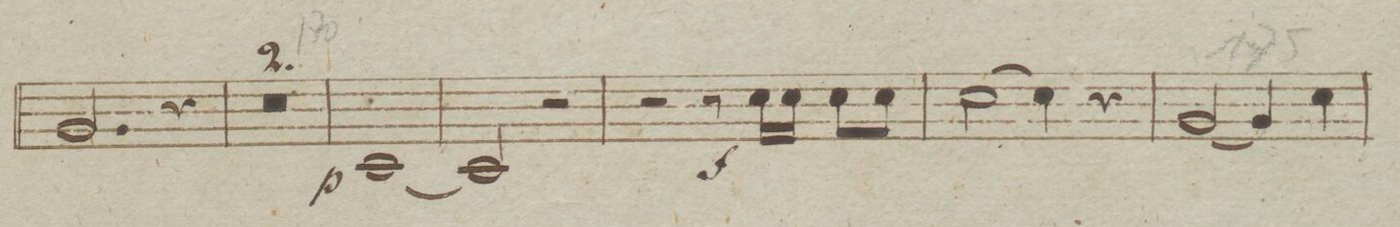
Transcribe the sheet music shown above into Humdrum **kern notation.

**kern	**dynam
*I"Corno Secondo in Es.	*
*clefG2	*
*k[b-e-a-d-]	*
*met(c)	*
*M4/4	*
2.B-/	.
4r	.
=165	=165
0r	.
=166	=166
=167	=167
[1E-	p
=168	=168
2E-/]	.
2r	.
=169	=169
2r	.
8r	f
16e-\LL	.
16e-\JJ	.
8e-\L	.
8e-\J	.
=170	=170
(2e-\	.
4e-\)	.
4r	.
=171	=171
(2B-/	.
4B-/)	.
4e-\	.
=172	=172
*-	*-
